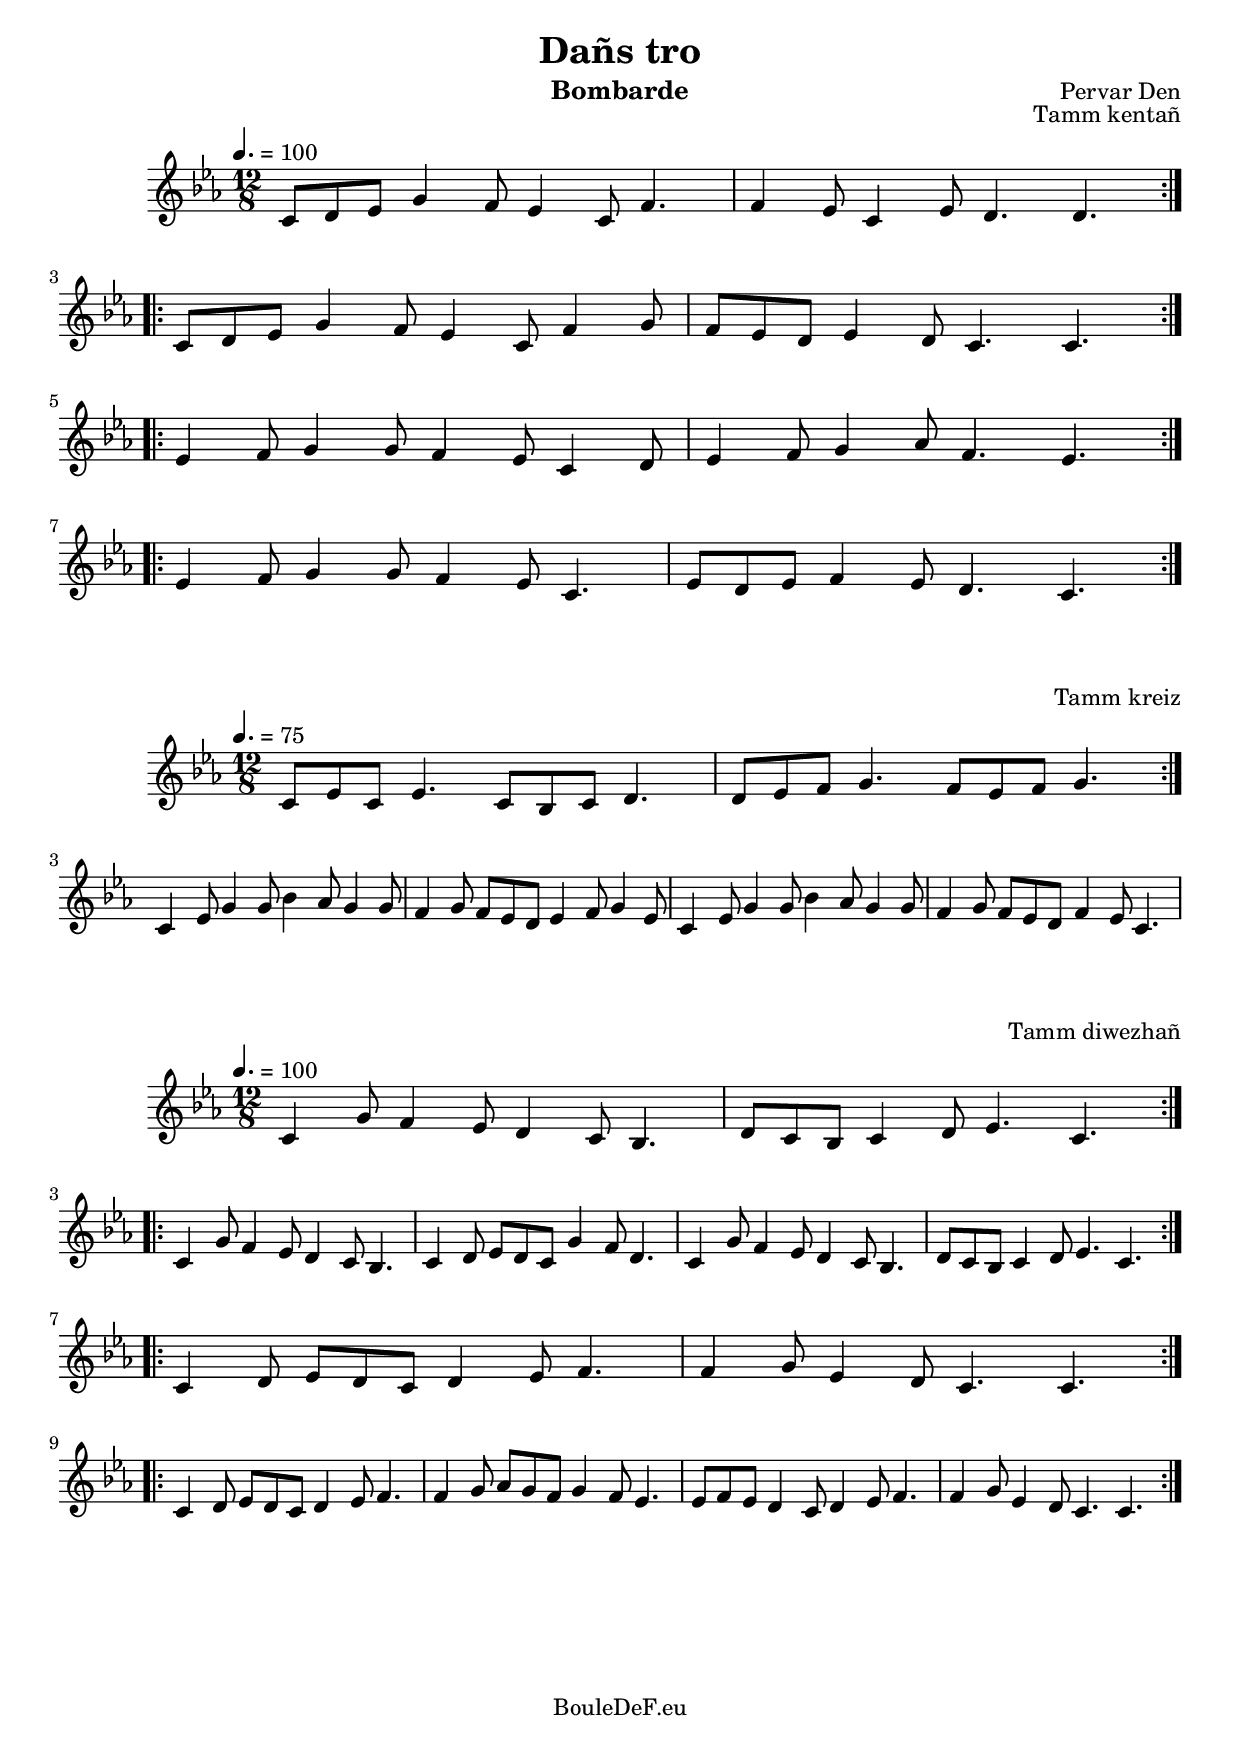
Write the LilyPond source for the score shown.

\version "2.16.0"
\include "italiano.ly"

\header {
	title = "Dañs tro"
	composer = "Pervar Den"
	instrument = "Bombarde"
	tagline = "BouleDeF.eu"
}

\score {
	\new Staff \relative sib {
		\clef "treble"
		\key mib \major
		\time 12/8
		\tempo 4. = 100

		\repeat volta 2 {
			| do8 re mib sol4 fa8 mib4 do8 fa4.
			| fa4 mib8 do4 mib8  re4. re
		}
		\break
		\repeat volta 2 {
			| do8 re mib sol4 fa8 mib4 do8 fa4 sol8
			| fa8 mib re mib4 re8 do4. do
		}
		\break
		\repeat volta 2 {
			| mib4 fa8 sol4 sol8 fa4 mib8 do4 re8
			| mib4 fa8 sol4 lab8 fa4. mib
		}
		\break
		\repeat volta 2 {
			| mib4 fa8 sol4 sol8 fa4 mib8 do4.
			| mib8 re mib fa4 mib8 re4. do
		}
	}
	\header {
		opus = "Tamm kentañ"
	}
}

\score {
	\new Staff \relative sib {
		\clef "treble"
		\key mib \major
		\time 12/8
		\tempo 4. = 75

		\repeat volta 2 {
			| do8 mib do mib4. do8 sib do re4.
			| re8 mib fa sol4. fa8 mib fa sol4.
		}
		\break
		| do,4 mib8 sol4 sol8 sib4 lab8 sol4 sol8
		| fa4 sol8 fa mib re mib4 fa8 sol4 mib8
		| do4 mib8 sol4 sol8 sib4 lab8 sol4 sol8
		| fa4 sol8 fa mib re fa4 mib8 do4.
	}
	\header {
		opus = "Tamm kreiz"
	}
}

\score {
	\new Staff \relative sib {
		\clef "treble"
		\key mib \major
		\time 12/8
		\tempo 4. = 100

		\repeat volta 2 {
			| do4 sol'8 fa4 mib8 re4 do8 sib4.
			| re8 do sib do4 re8 mib4. do
		}
		\break
		\repeat volta 2 {
			| do4 sol'8 fa4 mib8 re4 do8 sib4.
			| do4 re8 mib8 re do sol'4 fa8 re4.
			| do4 sol'8 fa4 mib8 re4 do8 sib4.
			| re8 do sib do4 re8 mib4. do
		}
		\break
		\repeat volta 2 {
			| do4 re8 mib re do re4 mib8 fa4.
			| fa4 sol8 mib4 re8 do4. do
		}
		\break
		\repeat volta 2 {
			| do4 re8 mib re do re4 mib8 fa4.
			| fa4 sol8 lab8 sol fa sol4 fa8 mib4.
			| mib8 fa mib re4 do8 re4 mib8 fa4.
			| fa4 sol8 mib4 re8 do4. do
		}
	}
	\header {
		opus = "Tamm diwezhañ"
	}
}

